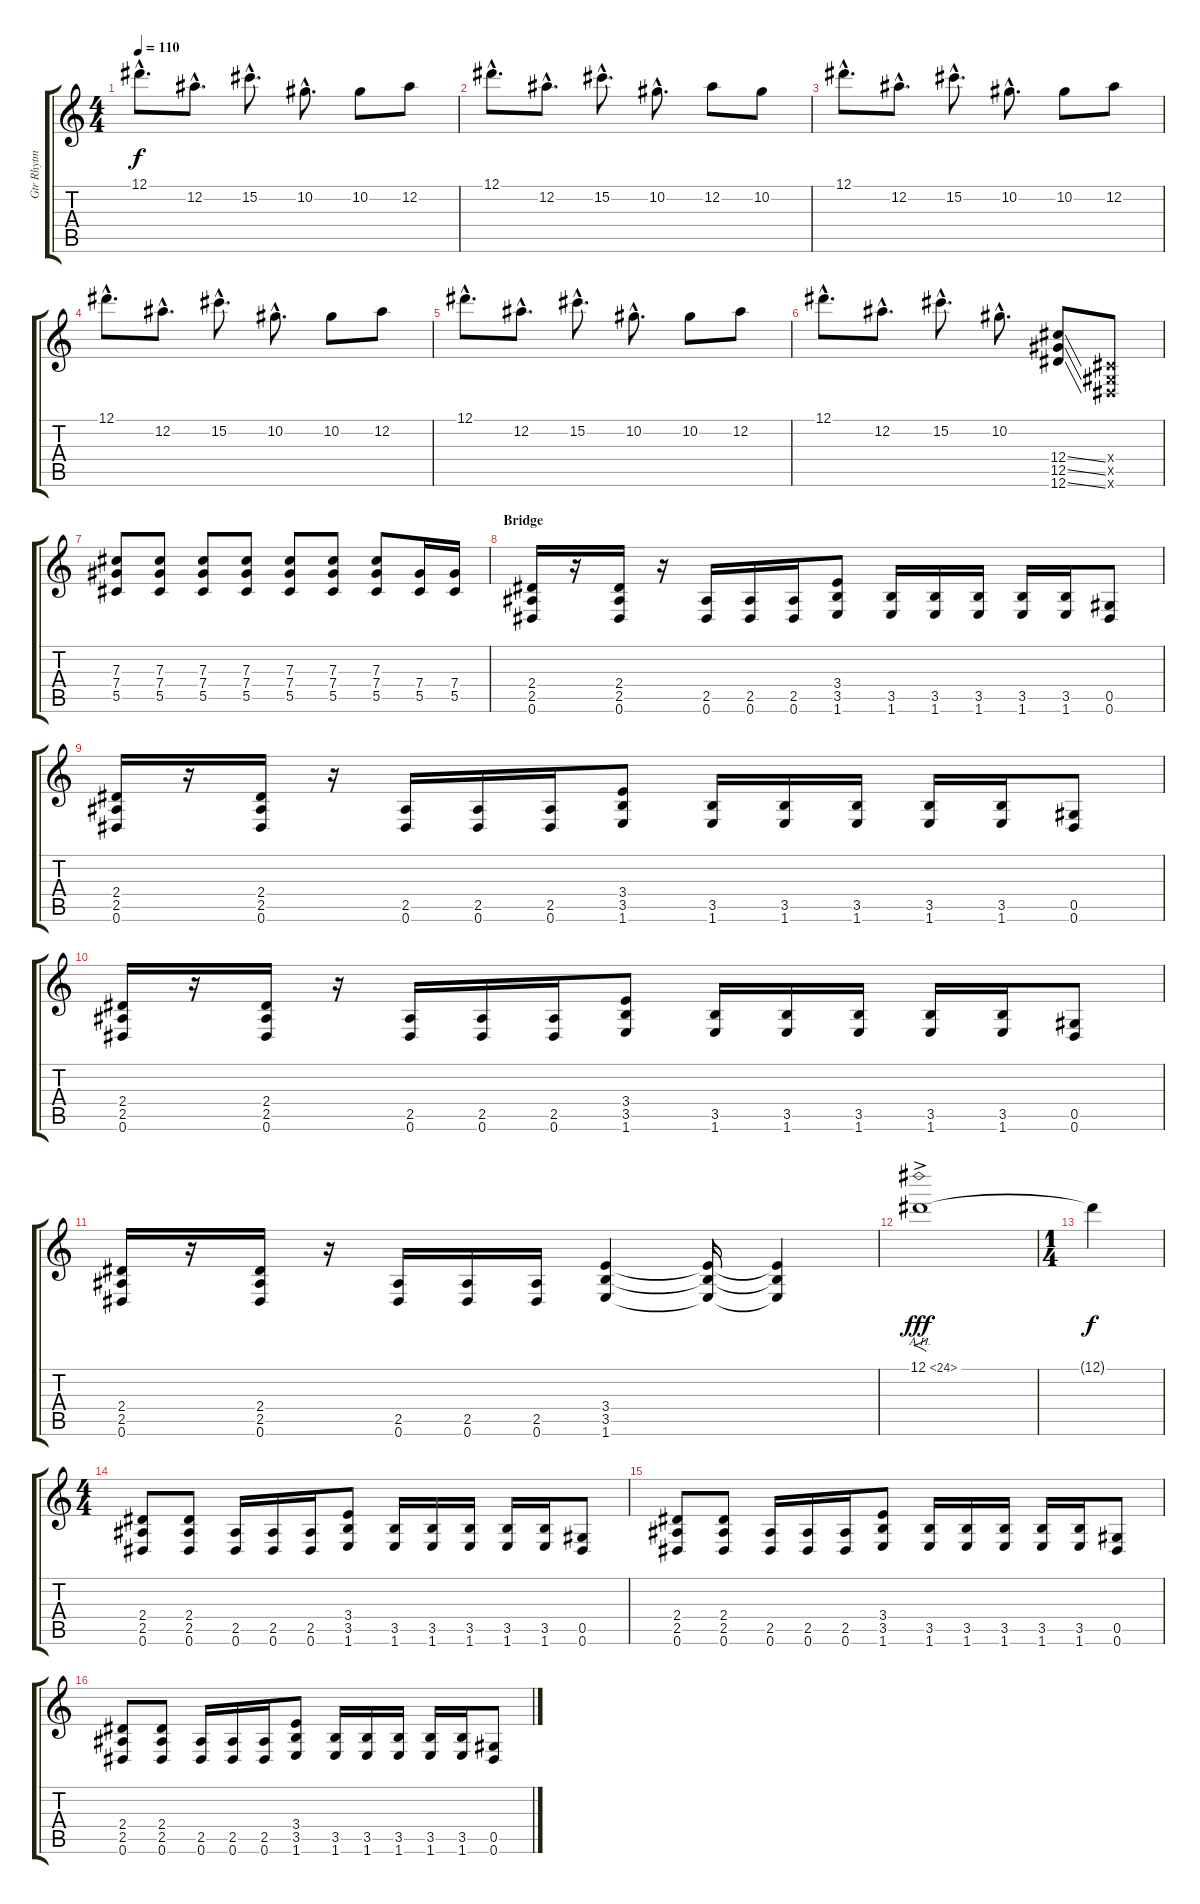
\track ("Gtr Rhytm" "Gtr Rhytm") {instrument distortionguitar}
\staff {score tabs}
\tuning (Eb4 Bb3 Gb3 Db3 Ab2 Eb2) {hide}
\ts (4 4)
\tempo 110
\clef g2
\ks c
12.1{hac}.8{d dy f} 12.2{hac}.8{d} 15.2{hac}.8{d} 10.2{hac}.8{d} 10.2.8 12.2.8 |
12.1{hac}.8{d} 12.2{hac}.8{d} 15.2{hac}.8{d} 10.2{hac}.8{d} 12.2.8 10.2.8 |
12.1{hac}.8{d} 12.2{hac}.8{d} 15.2{hac}.8{d} 10.2{hac}.8{d} 10.2.8 12.2.8 |
12.1{hac}.8{d} 12.2{hac}.8{d} 15.2{hac}.8{d} 10.2{hac}.8{d} 10.2.8 12.2.8 |
12.1{hac}.8{d} 12.2{hac}.8{d} 15.2{hac}.8{d} 10.2{hac}.8{d} 10.2.8 12.2.8 |
12.1{hac}.8{d} 12.2{hac}.8{d} 15.2{hac}.8{d} 10.2{hac}.8{d} (12.4{ss} 12.5{ss} 12.6{ss}).8 (0.4{x} 0.5{x} 0.6{x}).8 |
(7.3 7.4 5.5).8 (7.3 7.4 5.5).8 (7.3 7.4 5.5).8 (7.3 7.4 5.5).8 (7.3 7.4 5.5).8 (7.3 7.4 5.5).8 (7.3 7.4 5.5).8 (7.4 5.5).16 (7.4 5.5).16 |
\section ("" "Bridge")
(2.4 2.5 0.6).16{instrument overdrivenguitar} r.16 (2.4 2.5 0.6).16 r.16 (2.5 0.6).16 (2.5 0.6).16 (2.5 0.6).16 (3.4 3.5 1.6).8 (3.5 1.6).16 (3.5 1.6).16 (3.5 1.6).16 (3.5 1.6).16 (3.5 1.6).16 (0.5 0.6).8 |
(2.4 2.5 0.6).16 r.16 (2.4 2.5 0.6).16 r.16 (2.5 0.6).16 (2.5 0.6).16 (2.5 0.6).16 (3.4 3.5 1.6).8 (3.5 1.6).16 (3.5 1.6).16 (3.5 1.6).16 (3.5 1.6).16 (3.5 1.6).16 (0.5 0.6).8 |
(2.4 2.5 0.6).16 r.16 (2.4 2.5 0.6).16 r.16 (2.5 0.6).16 (2.5 0.6).16 (2.5 0.6).16 (3.4 3.5 1.6).8 (3.5 1.6).16 (3.5 1.6).16 (3.5 1.6).16 (3.5 1.6).16 (3.5 1.6).16 (0.5 0.6).8 |
(2.4 2.5 0.6).16 r.16 (2.4 2.5 0.6).16 r.16 (2.5 0.6).16 (2.5 0.6).16 (2.5 0.6).16 (3.4 3.5 1.6).4 (3.4{t} 3.5{t} 1.6{t}).16 (3.4{t} 3.5{t} 1.6{t}).4 |
12.1{ah 12 ac}.1{f dy fff} |
\ts (1 4)
12.1{t}.4{dy f} |
\ts (4 4)
(2.4 2.5 0.6).8{instrument overdrivenguitar} (2.4 2.5 0.6).8 (2.5 0.6).16 (2.5 0.6).16 (2.5 0.6).16 (3.4 3.5 1.6).8 (3.5 1.6).16 (3.5 1.6).16 (3.5 1.6).16 (3.5 1.6).16 (3.5 1.6).16 (0.5 0.6).8 |
(2.4 2.5 0.6).8 (2.4 2.5 0.6).8 (2.5 0.6).16 (2.5 0.6).16 (2.5 0.6).16 (3.4 3.5 1.6).8 (3.5 1.6).16 (3.5 1.6).16 (3.5 1.6).16 (3.5 1.6).16 (3.5 1.6).16 (0.5 0.6).8 |
(2.4 2.5 0.6).8 (2.4 2.5 0.6).8 (2.5 0.6).16 (2.5 0.6).16 (2.5 0.6).16 (3.4 3.5 1.6).8 (3.5 1.6).16 (3.5 1.6).16 (3.5 1.6).16 (3.5 1.6).16 (3.5 1.6).16 (0.5 0.6).8
